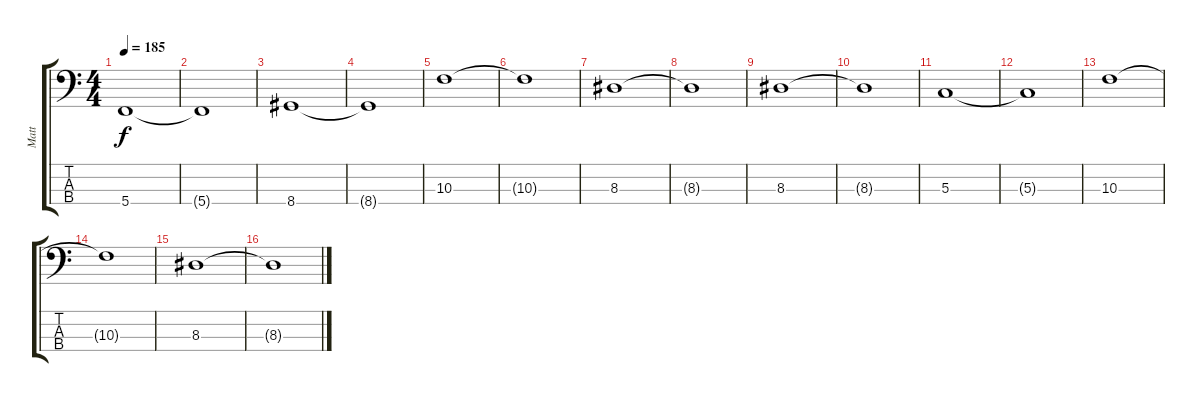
\track ("Matt" "Matt") {instrument electricbasspick}
\staff {score tabs}
\tuning (F2 C2 G1 C1) {hide}
\ts (4 4)
\tempo 185
\clef f4
\ks c
5.4.1{dy f} |
5.4{t}.1 |
8.4.1 |
8.4{t}.1 |
10.3.1 |
10.3{t}.1 |
8.3.1 |
8.3{t}.1 |
8.3.1 |
8.3{t}.1 |
5.3.1 |
5.3{t}.1 |
10.3.1 |
10.3{t}.1 |
8.3.1 |
8.3{t}.1
